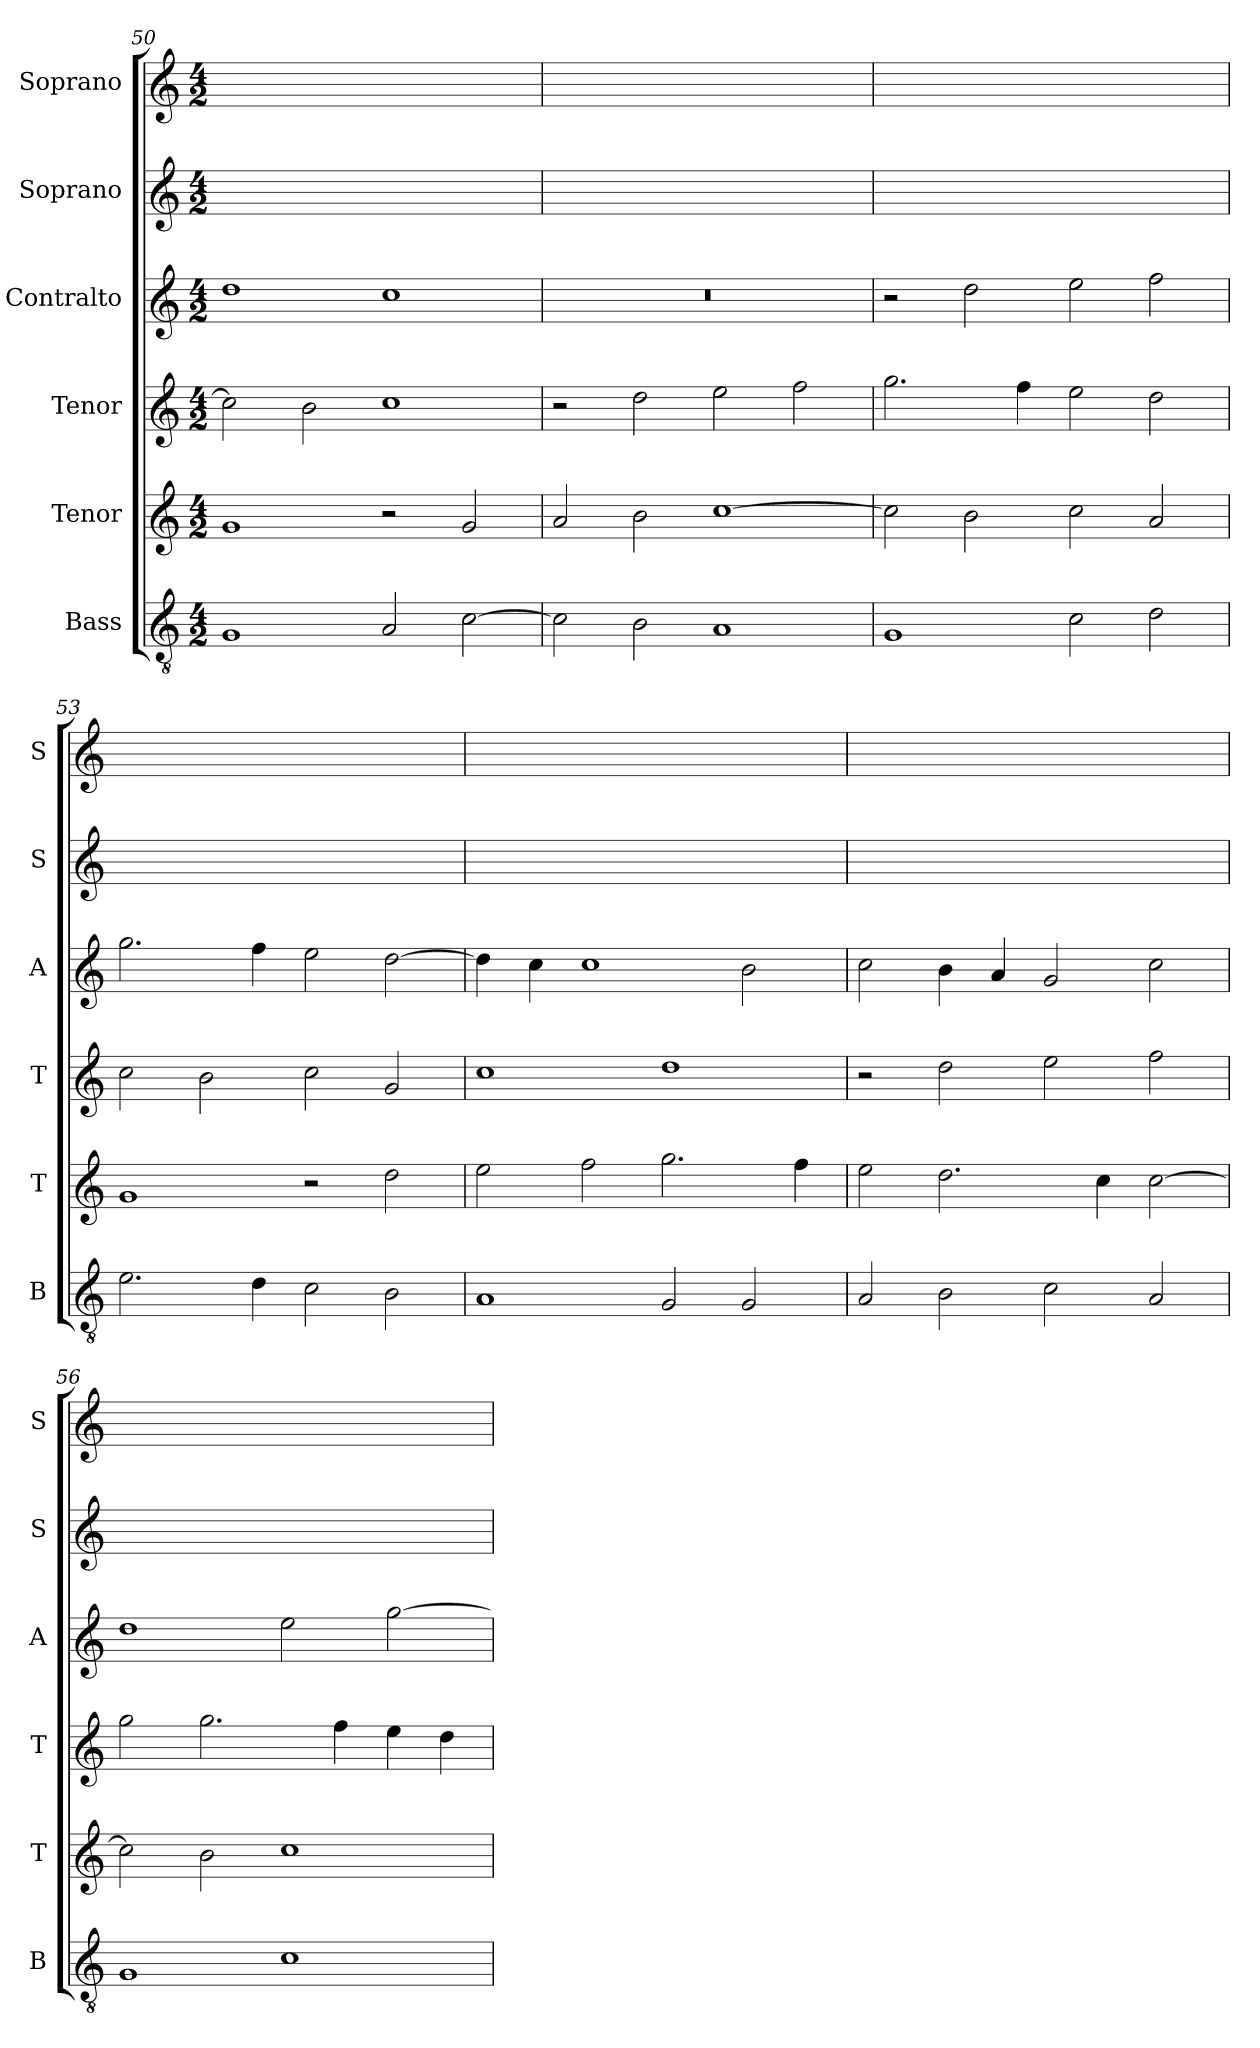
**kern	**kern	**kern	**kern	**kern	**kern
*part6	*part5	*part4	*part3	*part2	*part1
*staff6	*staff5	*staff4	*staff3	*staff2	*staff1
*I"Bass	*I"Tenor	*I"Tenor	*I"Contralto	*I"Soprano	*I"Soprano
*I'B	*I'T	*I'T	*I'A	*I'S	*I'S
*clefGv2	*clefG2	*clefG2	*clefG2	*clefG2	*clefG2
*k[]	*k[]	*k[]	*k[]	*k[]	*k[]
*C:ion	*C:ion	*C:ion	*C:ion	*C:ion	*C:ion
*M4/2	*M4/2	*M4/2	*M4/2	*M4/2	*M4/2
=50	=50	=50	=50	=50	=50
1G	1g	2cc]	1dd	0ryy	0ryy
.	.	2b	.	.	.
2A	2r	1cc	1cc	.	.
[2c	2g	.	.	.	.
=51	=51	=51	=51	=51	=51
2c]	2a	2r	0r	0ryy	0ryy
2B	2b	2dd	.	.	.
1A	[1cc	2ee	.	.	.
.	.	2ff	.	.	.
=52	=52	=52	=52	=52	=52
1G	2cc]	2.gg	2r	0ryy	0ryy
.	2b	.	2dd	.	.
.	.	4ff	.	.	.
2c	2cc	2ee	2ee	.	.
2d	2a	2dd	2ff	.	.
=53	=53	=53	=53	=53	=53
2.e	1g	2cc	2.gg	0ryy	0ryy
.	.	2b	.	.	.
4d	.	.	4ff	.	.
2c	2r	2cc	2ee	.	.
2B	2dd	2g	[2dd	.	.
=54	=54	=54	=54	=54	=54
1A	2ee	1cc	4dd]	0ryy	0ryy
.	.	.	4cc	.	.
.	2ff	.	1cc	.	.
2G	2.gg	1dd	.	.	.
2G	.	.	2b	.	.
.	4ff	.	.	.	.
=55	=55	=55	=55	=55	=55
2A	2ee	2r	2cc	0ryy	0ryy
2B	2.dd	2dd	4b	.	.
.	.	.	4a	.	.
2c	.	2ee	2g	.	.
.	4cc	.	.	.	.
2A	[2cc	2ff	2cc	.	.
=56	=56	=56	=56	=56	=56
1G	2cc]	2gg	1dd	0ryy	0ryy
.	2b	2.gg	.	.	.
1c	1cc	.	2ee	.	.
.	.	4ff	.	.	.
.	.	4ee	[2gg	.	.
.	.	4dd	.	.	.
=	=	=	=	=	=
*-	*-	*-	*-	*-	*-
